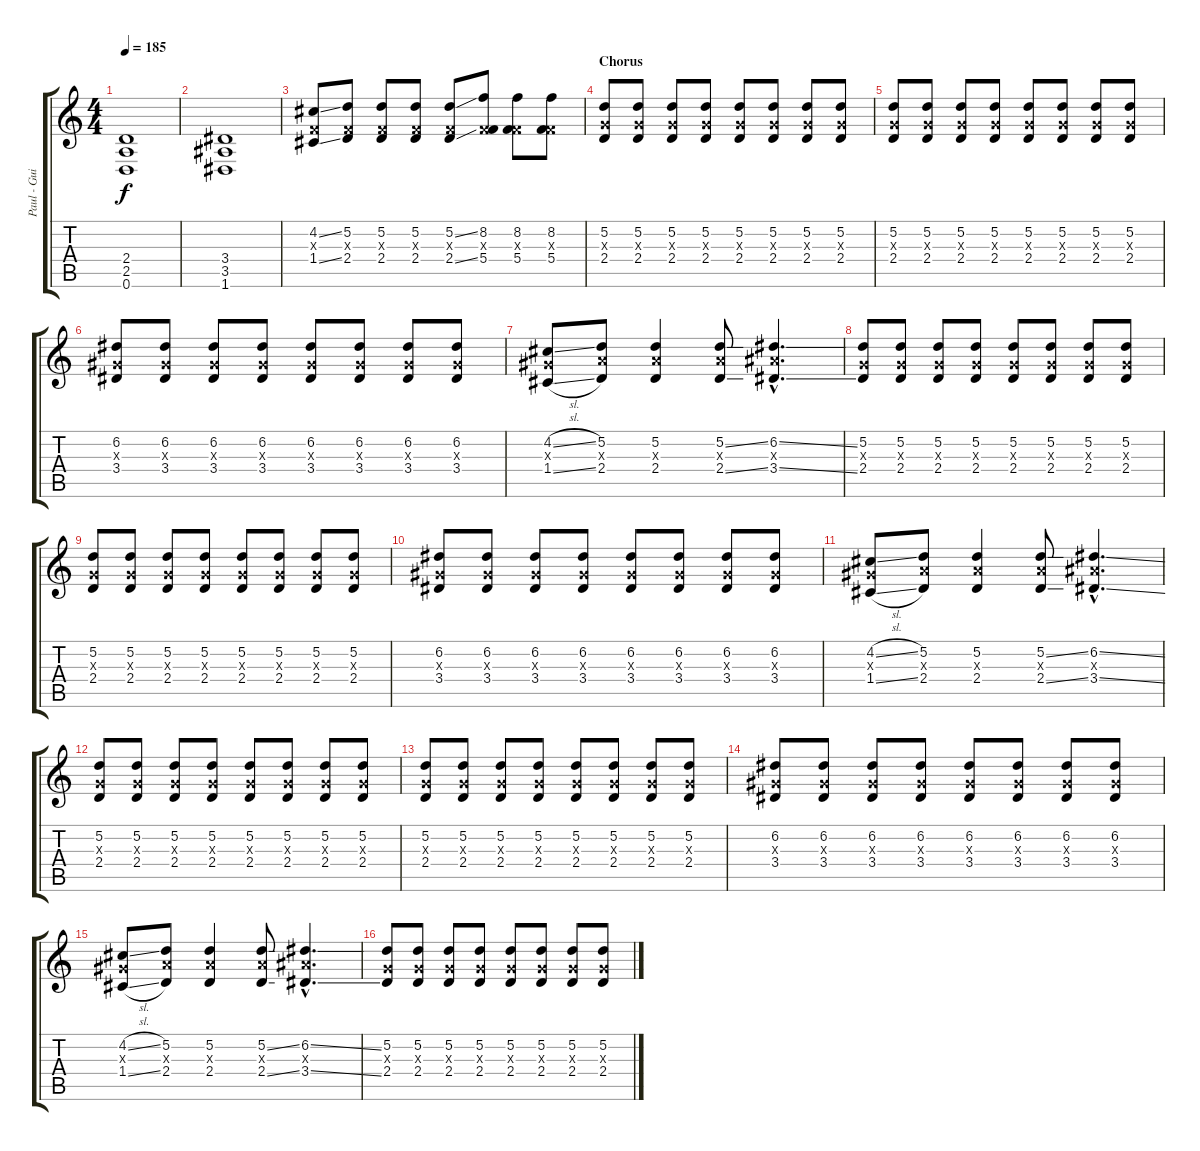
\track ("Paul - Guitar" "Paul - Gui") {instrument distortionguitar}
\staff {score tabs}
\tuning (D4 A3 F3 C3 G2 D2) {hide}
\ts (4 4)
\tempo 185
\clef g2
\ks c
(2.4{t} 2.5{t} 0.6{t}).1{dy f} |
(3.4 3.5 1.6).1 |
(4.2{ss} 0.3{x} 1.4{ss}).8 (5.2 0.3{x} 2.4).8 (5.2 0.3{x} 2.4).8 (5.2 0.3{x} 2.4).8 (5.2{ss} 0.3{x} 2.4{ss}).8 (8.2 0.3{x} 5.4).8 (8.2 0.3{x} 5.4).8 (8.2 0.3{x} 5.4).8 |
\section ("" "Chorus")
(5.2 2.3{x} 2.4).8{volume 16 balance 16 instrument distortionguitar} (5.2 2.3{x} 2.4).8 (5.2 2.3{x} 2.4).8 (5.2 2.3{x} 2.4).8 (5.2 2.3{x} 2.4).8 (5.2 2.3{x} 2.4).8 (5.2 2.3{x} 2.4).8 (5.2 2.3{x} 2.4).8 |
(5.2 2.3{x} 2.4).8 (5.2 2.3{x} 2.4).8 (5.2 2.3{x} 2.4).8 (5.2 2.3{x} 2.4).8 (5.2 2.3{x} 2.4).8 (5.2 2.3{x} 2.4).8 (5.2 2.3{x} 2.4).8 (5.2 2.3{x} 2.4).8 |
(6.2 3.3{x} 3.4).8 (6.2 3.3{x} 3.4).8 (6.2 3.3{x} 3.4).8 (6.2 3.3{x} 3.4).8 (6.2 3.3{x} 3.4).8 (6.2 3.3{x} 3.4).8 (6.2 3.3{x} 3.4).8 (6.2 3.3{x} 3.4).8 |
(4.2{sl} 3.3{x} 1.4{sl}).8 (5.2 4.3{x} 2.4).8 (5.2 4.3{x} 2.4).4 (5.2{ss} 4.3{x} 2.4{ss}).8 (6.2{ss hac} 5.3{hac x} 3.4{ss hac}).4{d} |
(5.2 2.3{x} 2.4).8 (5.2 2.3{x} 2.4).8 (5.2 2.3{x} 2.4).8 (5.2 2.3{x} 2.4).8 (5.2 2.3{x} 2.4).8 (5.2 2.3{x} 2.4).8 (5.2 2.3{x} 2.4).8 (5.2 2.3{x} 2.4).8 |
(5.2 2.3{x} 2.4).8 (5.2 2.3{x} 2.4).8 (5.2 2.3{x} 2.4).8 (5.2 2.3{x} 2.4).8 (5.2 2.3{x} 2.4).8 (5.2 2.3{x} 2.4).8 (5.2 2.3{x} 2.4).8 (5.2 2.3{x} 2.4).8 |
(6.2 3.3{x} 3.4).8 (6.2 3.3{x} 3.4).8 (6.2 3.3{x} 3.4).8 (6.2 3.3{x} 3.4).8 (6.2 3.3{x} 3.4).8 (6.2 3.3{x} 3.4).8 (6.2 3.3{x} 3.4).8 (6.2 3.3{x} 3.4).8 |
(4.2{sl} 3.3{x} 1.4{sl}).8 (5.2 4.3{x} 2.4).8 (5.2 4.3{x} 2.4).4 (5.2{ss} 4.3{x} 2.4{ss}).8 (6.2{ss hac} 5.3{hac x} 3.4{ss hac}).4{d} |
(5.2 2.3{x} 2.4).8 (5.2 2.3{x} 2.4).8 (5.2 2.3{x} 2.4).8 (5.2 2.3{x} 2.4).8 (5.2 2.3{x} 2.4).8 (5.2 2.3{x} 2.4).8 (5.2 2.3{x} 2.4).8 (5.2 2.3{x} 2.4).8 |
(5.2 2.3{x} 2.4).8 (5.2 2.3{x} 2.4).8 (5.2 2.3{x} 2.4).8 (5.2 2.3{x} 2.4).8 (5.2 2.3{x} 2.4).8 (5.2 2.3{x} 2.4).8 (5.2 2.3{x} 2.4).8 (5.2 2.3{x} 2.4).8 |
(6.2 3.3{x} 3.4).8 (6.2 3.3{x} 3.4).8 (6.2 3.3{x} 3.4).8 (6.2 3.3{x} 3.4).8 (6.2 3.3{x} 3.4).8 (6.2 3.3{x} 3.4).8 (6.2 3.3{x} 3.4).8 (6.2 3.3{x} 3.4).8 |
(4.2{sl} 3.3{x} 1.4{sl}).8 (5.2 4.3{x} 2.4).8 (5.2 4.3{x} 2.4).4 (5.2{ss} 4.3{x} 2.4{ss}).8 (6.2{ss hac} 5.3{hac x} 3.4{ss hac}).4{d} |
(5.2 2.3{x} 2.4).8 (5.2 2.3{x} 2.4).8 (5.2 2.3{x} 2.4).8 (5.2 2.3{x} 2.4).8 (5.2 2.3{x} 2.4).8 (5.2 2.3{x} 2.4).8 (5.2 2.3{x} 2.4).8 (5.2 2.3{x} 2.4).8
